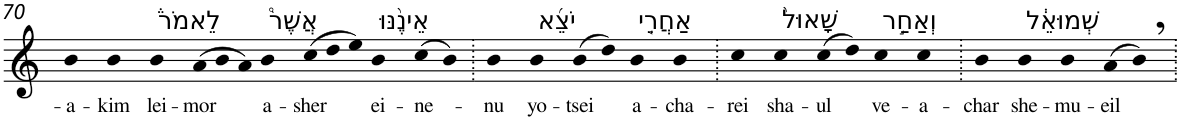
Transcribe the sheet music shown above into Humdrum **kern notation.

**kern	**text
*part1	*part1
*staff1	*staff1
*I"Piano	*
*I'Pno	*
!!LO:PB:g=z
*clefG2	*
*k[]	*
=70	=70
!	!LO:LY:b
4b	-a-
!	!LO:LY:b
4b	-kim
!LO:TX:a:t=לֵאמֹר֒	!
!	!LO:LY:b
4b	lei-
*Xtuplet	*
!	!LO:LY:b
(>12a	-mor
12b	.
12a)	.
!LO:TX:a:t=אֲשֶׁר֩	!
!	!LO:LY:b
4b	a-
!	!LO:LY:b
(>12cc	-sher
12dd	.
12ee)	.
!LO:TX:a:t=אֵינֶ֨נּוּ	!
!	!LO:LY:b
4b	ei-
!	!LO:LY:b
(>8cc	-ne-
8b)	.
=71.	=71.
!	!LO:LY:b
4b	-nu
!LO:TX:a:t=יֹצֵ֜א	!
!	!LO:LY:b
4b	yo-
!	!LO:LY:b
(>8b	-tsei
8dd)	.
!LO:TX:a:t=אַחֲרֵ֤י	!
!	!LO:LY:b
4b	a-
!	!LO:LY:b
4b	-cha-
=72.	=72.
!	!LO:LY:b
4cc	-rei
!LO:TX:a:t=שָׁאוּל֙	!
!	!LO:LY:b
4cc	sha-
!	!LO:LY:b
(>8cc	-ul
8dd)	.
!LO:TX:a:t=וְאַחַ֣ר	!
!	!LO:LY:b
4cc	ve-
!	!LO:LY:b
4cc	-a-
=73.	=73.
!	!LO:LY:b
4b	-char
!LO:TX:a:t=שְׁמוּאֵ֔ל	!
!	!LO:LY:b
4b	she-
!	!LO:LY:b
4b	-mu-
!	!LO:LY:b
(>8a	-eil
8b,)	.
=.	=.
*-	*-
